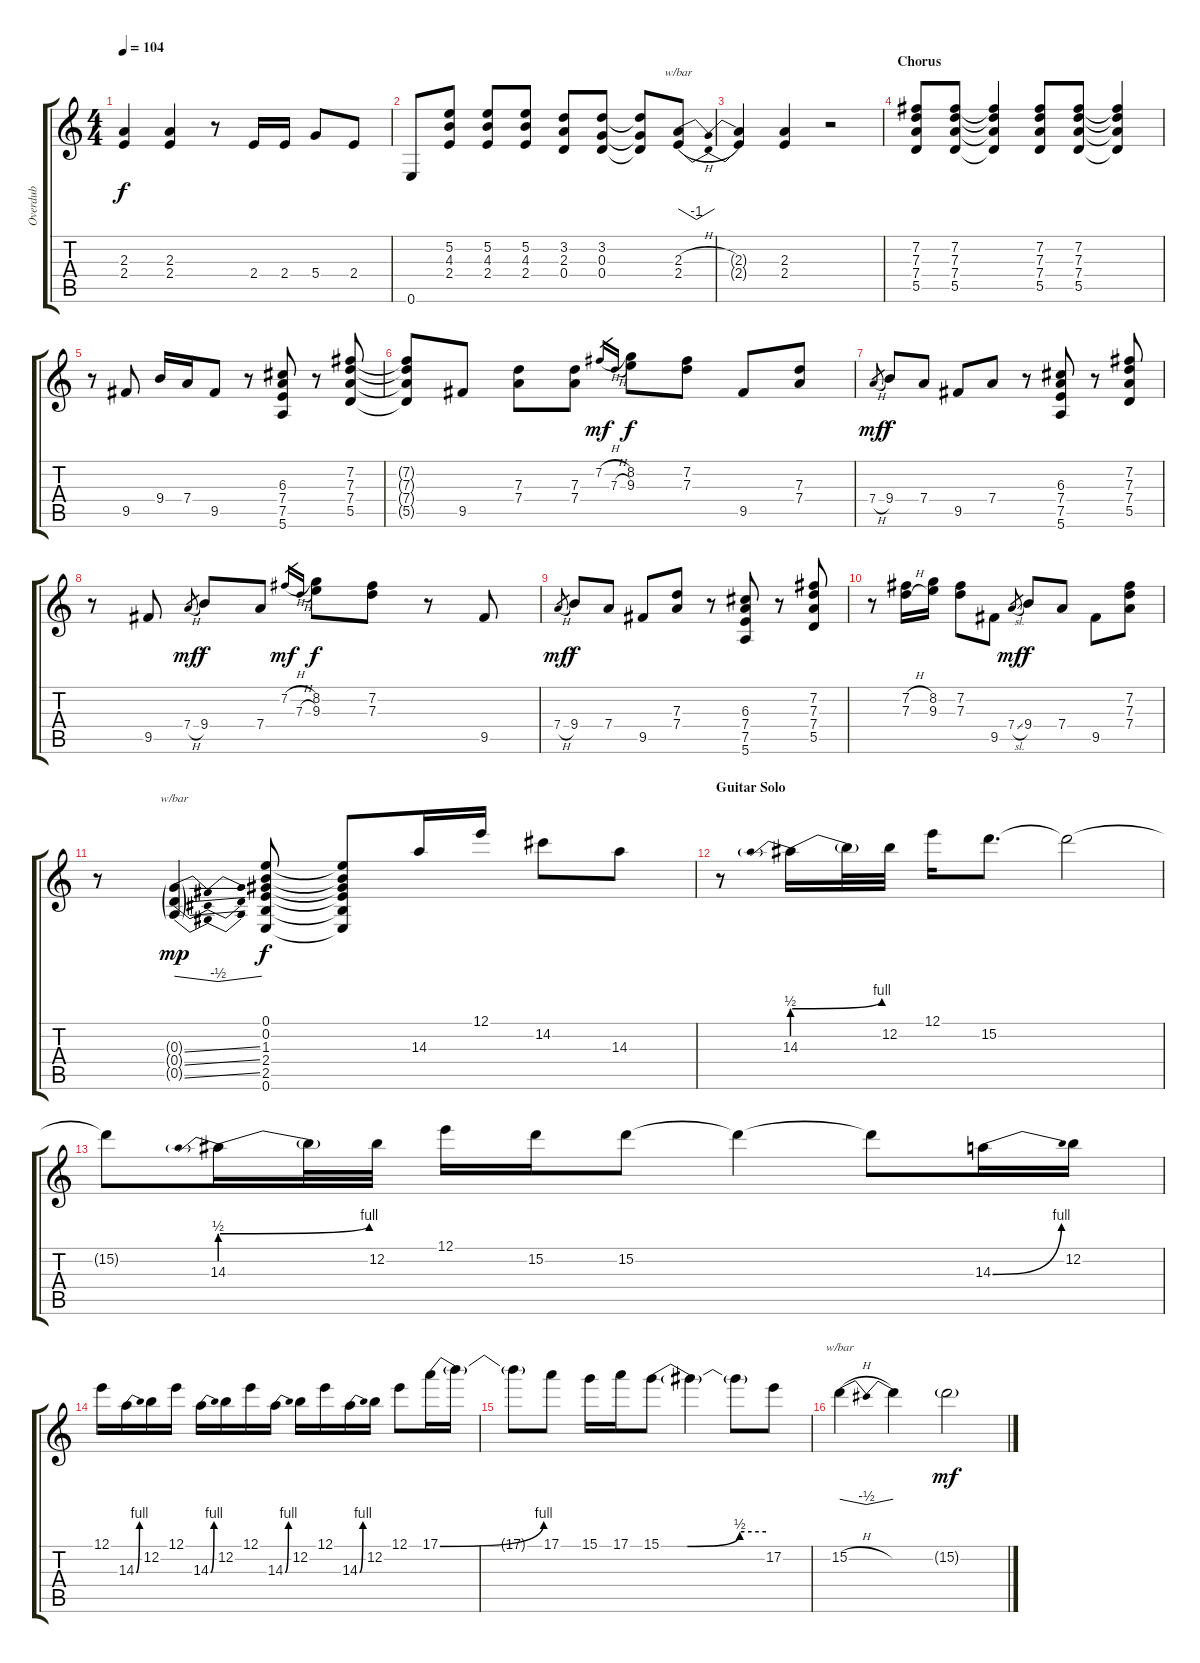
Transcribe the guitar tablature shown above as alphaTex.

\track ("Overdub" "Overdub") {instrument fretlessbass}
\staff {score tabs}
\tuning (E4 B3 G3 D3 A2 E2) {hide}
\ts (4 4)
\tempo 104
\clef g2
\ks c
(2.3{t} 2.4{t}).4{dy f} (2.3 2.4).4 r.8 2.4.16 2.4.16 5.4.8 2.4.8 |
0.6.8 (5.2 4.3 2.4).8 (5.2 4.3 2.4).8 (5.2 4.3 2.4).8 (3.2 2.3 0.4).8 (3.2 0.3 0.4).8 (3.2{t} 0.3{t} 0.4{t}).8 (2.3{h} 2.4{h}).8{tbe (dip default 0 0 30 -4 60 0)} |
(2.3{t} 2.4{t}).4 (2.3 2.4).4 r.2 |
\section ("" "Chorus")
(7.2 7.3 7.4 5.5).8 (7.2 7.3 7.4 5.5).8 (7.2{t} 7.3{t} 7.4{t} 5.5{t}).4 (7.2 7.3 7.4 5.5).8 (7.2 7.3 7.4 5.5).8 (7.2{t} 7.3{t} 7.4{t} 5.5{t}).4 |
r.8 9.5.8 9.4.16 7.4.16 9.5.8 r.8 (6.3 7.4 7.5 5.6).8 r.8 (7.2 7.3 7.4 5.5).8 |
(7.2{t} 7.3{t} 7.4{t} 5.5{t}).8 9.5.8 (7.3 7.4).8 (7.3 7.4).8 7.2{h}.16{gr dy mf} 7.3{h}.16{gr} (8.2 9.3).8{dy f} (7.2 7.3).8 9.5.8 (7.3 7.4).8 |
7.4{h}.8{gr dy mf} 9.4.8{dy f} 7.4.8 9.5.8 7.4.8 r.8 (6.3 7.4 7.5 5.6).8 r.8 (7.2 7.3 7.4 5.5).8 |
r.8 9.5.8 7.4{h}.8{gr dy mf} 9.4.8{dy f} 7.4.8 7.2{h}.16{gr dy mf} 7.3{h}.16{gr} (8.2 9.3).8{dy f} (7.2 7.3).8 r.8 9.5.8 |
7.4{h}.8{gr dy mf} 9.4.8{dy f} 7.4.8 9.5.8 (7.3 7.4).8 r.8 (6.3 7.4 7.5 5.6).8 r.8 (7.2 7.3 7.4 5.5).8 |
r.8 (7.2{h} 7.3{h}).16 (8.2 9.3).16 (7.2 7.3).8 9.5.8 7.4{sl}.8{gr dy mf} 9.4.8{dy f} 7.4.8 9.5.8 (7.2 7.3 7.4).8 |
r.8 (0.3{ss g} 0.4{ss g} 0.5{ss g}).4{tbe (dip default 0 0 30 -2 60 0) dy mp} (0.1 0.2 1.3 2.4 2.5 0.6).8{dy f} (0.1{t} 0.2{t} 1.3{t} 2.4{t} 2.5{t} 0.6{t}).8 14.3.16 12.1.16 14.2.8 14.3.8 |
\section ("" "Guitar Solo")
r.8 14.3{be (prebendbend 0 2 60 4)}.16 14.3{t}.32 12.2.32 12.1.16 15.2.8{d} 15.2{t}.2 |
15.2{t}.8 14.3{be (prebendbend 0 2 60 4)}.16 14.3{t}.32 12.2.32 12.1.16 15.2.16 15.2.8 15.2{t}.4 15.2{t}.8 14.3{be (bend 0 0 60 4)}.16 12.2.16 |
12.1.16 14.3{be (bend 0 0 60 4)}.16 12.2.16 12.1.16 14.3{be (bend 0 0 60 4)}.16 12.2.16 12.1.16 14.3{be (bend 0 0 60 4)}.16 12.2.16 12.1.16 14.3{be (bend 0 0 60 4)}.16 12.2.16 12.1.8 17.1{be (bend 0 0 60 4)}.16 17.1{t}.16 |
17.1{t}.8 17.1.8 15.1.16 17.1.16 15.1{be (custom 0 0 15 0 45 2 60 2)}.8 15.1{t}.4 15.1{t}.8 17.2.8 |
15.2{h}.4{tbe (dip default 0 0 30 -2 60 0)} 15.2{t}.4 15.2{g}.2{dy mf}
